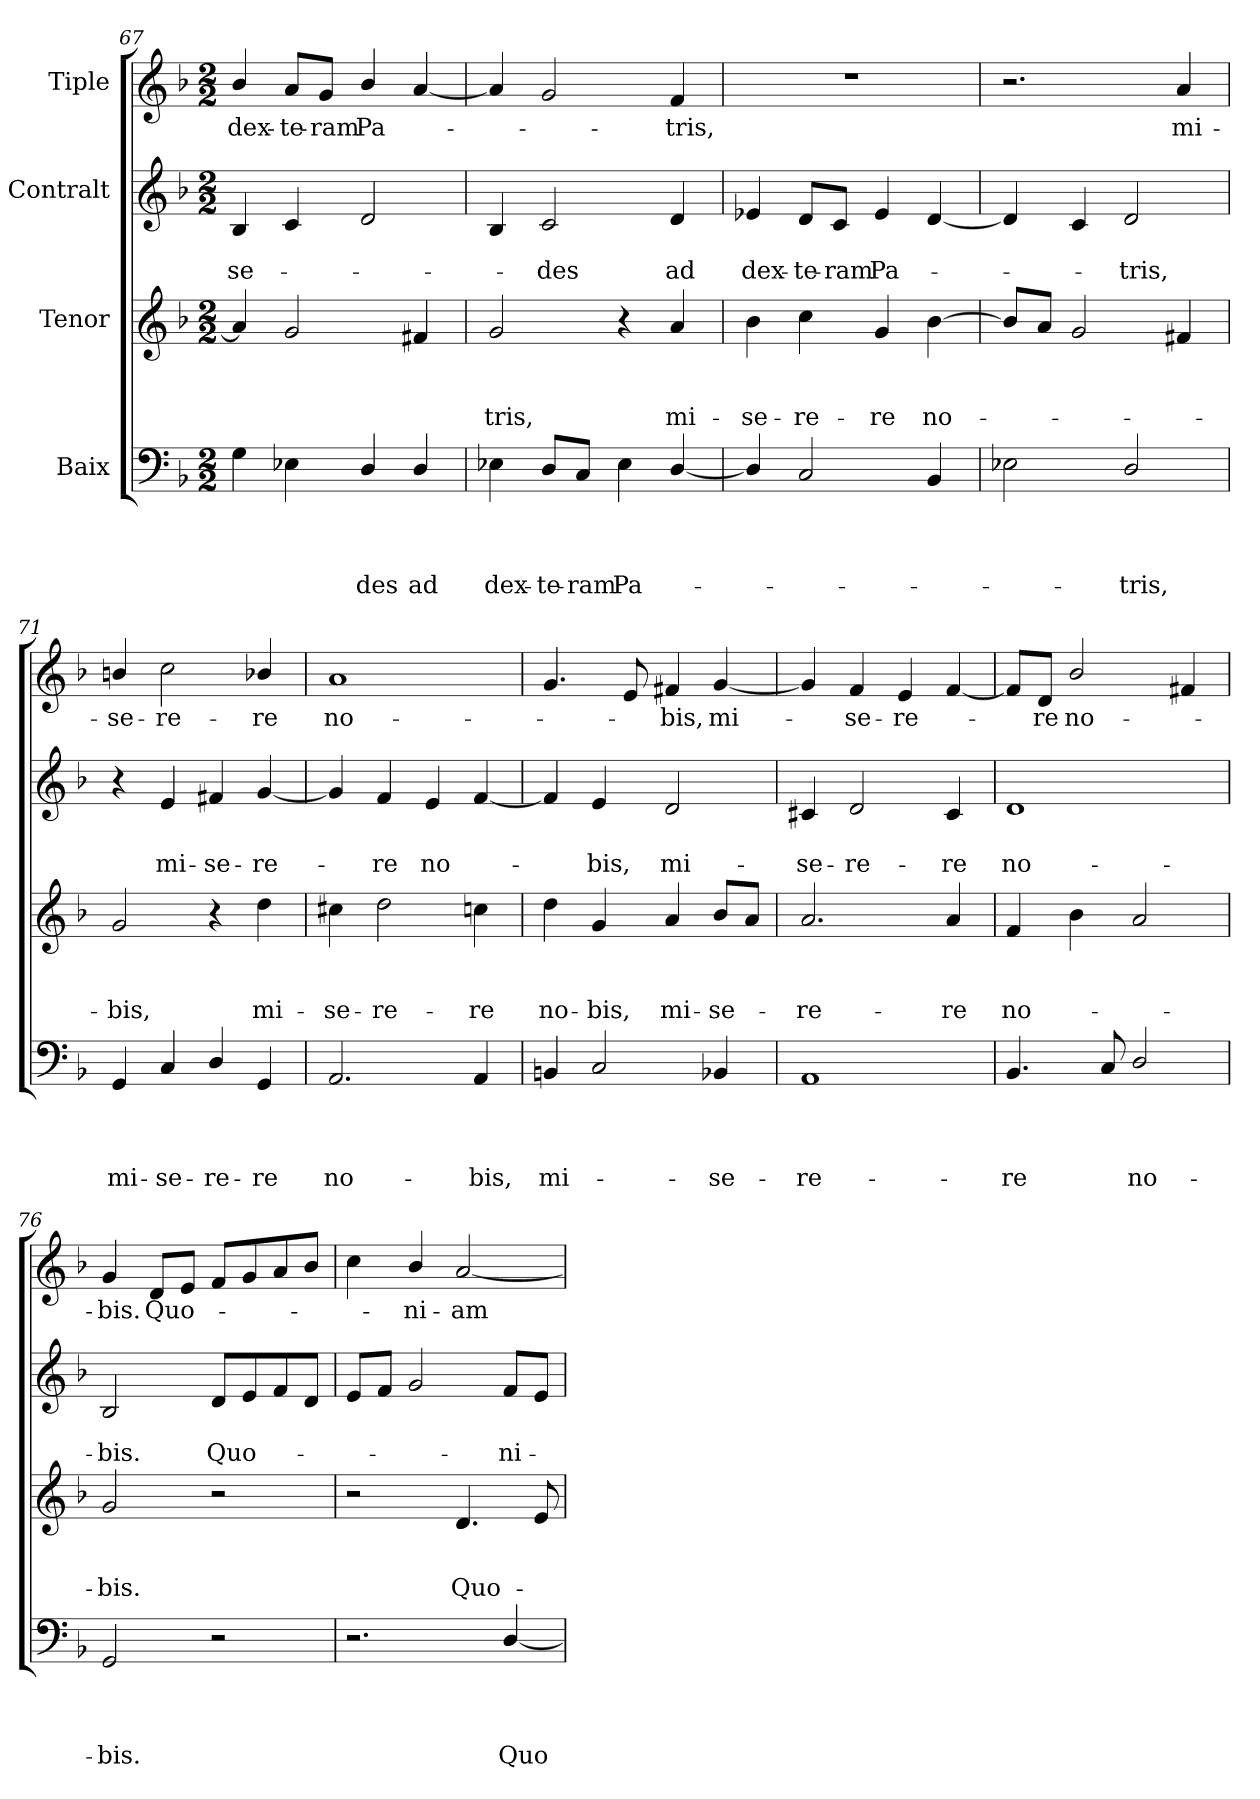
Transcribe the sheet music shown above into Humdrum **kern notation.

**kern	**text	**text	**text	**text	**kern	**text	**text	**text	**kern	**text	**text	**kern	**text
*part4	*part4	*part4	*part4	*part4	*part3	*part3	*part3	*part3	*part2	*part2	*part2	*part1	*part1
*staff4	*staff4	*staff4	*staff4	*staff4	*staff3	*staff3	*staff3	*staff3	*staff2	*staff2	*staff2	*staff1	*staff1
*I"Baix	*	*	*	*	*I"Tenor	*	*	*	*I"Contralt	*	*	*I"Tiple	*
*clefF4	*	*	*	*	*clefG2	*	*	*	*clefG2	*	*	*clefG2	*
*k[b-]	*	*	*	*	*k[b-]	*	*	*	*k[b-]	*	*	*k[b-]	*
*F:	*	*	*	*	*F:	*	*	*	*F:	*	*	*F:	*
*M2/2	*	*	*	*	*M2/2	*	*	*	*M2/2	*	*	*M2/2	*
=67	=67	=67	=67	=67	=67	=67	=67	=67	=67	=67	=67	=67	=67
!	!	!	!	!	!	!	!	!	!	!	!LO:LY:b	!	!LO:LY:b
4G\	.	.	.	.	4a/]	.	.	.	4B-/	.	se-	4b-/	dex-
!	!	!	!	!	!	!	!	!	!	!	!	!	!LO:LY:b
4E-X\	.	.	.	.	2g/	.	.	.	4c/	.	.	8a/L	-te-
!	!	!	!	!	!	!	!	!	!	!	!	!	!LO:LY:b
.	.	.	.	.	.	.	.	.	.	.	.	8g/J	-ram
!	!	!	!	!LO:LY:b	!	!	!	!	!	!	!	!	!LO:LY:b
4D/	.	.	.	-des	.	.	.	.	2d/	.	.	4b-/	Pa-
!	!	!	!	!LO:LY:b	!	!	!	!	!	!	!	!	!
4D/	.	.	.	ad	4f#X/	.	.	.	.	.	.	[<4a/	.
=68	=68	=68	=68	=68	=68	=68	=68	=68	=68	=68	=68	=68	=68
!	!	!	!	!LO:LY:b	!	!	!	!LO:LY:b	!	!	!	!	!
4E-X\	.	.	.	dex-	2g/	.	.	-tris,	4B-/	.	.	4a/]	.
!	!	!	!	!LO:LY:b	!	!	!	!	!	!	!LO:LY:b	!	!
8D/L	.	.	.	-te-	.	.	.	.	2c/	.	-des	2g/	.
!	!	!	!	!LO:LY:b	!	!	!	!	!	!	!	!	!
8C/J	.	.	.	-ram	.	.	.	.	.	.	.	.	.
!	!	!	!	!LO:LY:b	!	!	!	!	!	!	!	!	!
4E-\	.	.	.	Pa-	4r	.	.	.	.	.	.	.	.
!	!	!	!	!	!	!	!	!LO:LY:b	!	!	!LO:LY:b	!	!LO:LY:b
[<4D/	.	.	.	.	4a/	.	.	mi-	4d/	.	ad	4f/	-tris,
!!LO:LB:g=z
=69	=69	=69	=69	=69	=69	=69	=69	=69	=69	=69	=69	=69	=69
!	!	!	!	!	!	!	!	!LO:LY:b	!	!	!LO:LY:b	!	!
4D/]	.	.	.	.	4b-\	.	.	-se-	4e-X/	.	dex-	1r	.
!	!	!	!	!	!	!	!	!LO:LY:b	!	!	!LO:LY:b	!	!
2C/	.	.	.	.	4cc\	.	.	-re-	8d/L	.	-te-	.	.
!	!	!	!	!	!	!	!	!	!	!	!LO:LY:b	!	!
.	.	.	.	.	.	.	.	.	8c/J	.	-ram	.	.
!	!	!	!	!	!	!	!	!LO:LY:b	!	!	!LO:LY:b	!	!
.	.	.	.	.	4g/	.	.	-re	4e-/	.	Pa-	.	.
!	!	!	!	!	!	!	!	!LO:LY:b	!	!	!	!	!
4BB-/	.	.	.	.	[>4b-\	.	.	no-	[<4d/	.	.	.	.
=70	=70	=70	=70	=70	=70	=70	=70	=70	=70	=70	=70	=70	=70
2E-X\	.	.	.	.	8b-/L]	.	.	.	4d/]	.	.	2.r	.
.	.	.	.	.	8a/J	.	.	.	.	.	.	.	.
.	.	.	.	.	2g/	.	.	.	4c/	.	.	.	.
!	!	!	!	!LO:LY:b	!	!	!	!	!	!	!LO:LY:b	!	!
2D/	.	.	.	-tris,	.	.	.	.	2d/	.	-tris,	.	.
!	!	!	!	!	!	!	!	!	!	!	!	!	!LO:LY:b
.	.	.	.	.	4f#X/	.	.	.	.	.	.	4a/	mi-
=71	=71	=71	=71	=71	=71	=71	=71	=71	=71	=71	=71	=71	=71
!	!	!	!	!LO:LY:b	!	!	!	!LO:LY:b	!	!	!	!	!LO:LY:b
4GG/	.	.	.	mi-	2g/	.	.	-bis,	4r	.	.	4bn/	-se-
!	!	!	!	!LO:LY:b	!	!	!	!	!	!	!LO:LY:b	!	!LO:LY:b
4C/	.	.	.	-se-	.	.	.	.	4e/	.	mi-	2cc\	-re-
!	!	!	!	!LO:LY:b	!	!	!	!	!	!	!LO:LY:b	!	!
4D/	.	.	.	-re-	4r	.	.	.	4f#X/	.	-se-	.	.
!	!	!	!	!LO:LY:b	!	!	!	!LO:LY:b	!	!	!LO:LY:b	!	!LO:LY:b
4GG/	.	.	.	-re	4dd\	.	.	mi-	[<4g/	.	-re-	4b-X/	-re
=72	=72	=72	=72	=72	=72	=72	=72	=72	=72	=72	=72	=72	=72
!	!	!	!	!LO:LY:b	!	!	!	!LO:LY:b	!	!	!	!	!LO:LY:b
2.AA/	.	.	.	no-	4cc#X\	.	.	-se-	4g/]	.	.	1a	no-
!	!	!	!	!	!	!	!	!LO:LY:b	!	!	!LO:LY:b	!	!
.	.	.	.	.	2dd\	.	.	-re-	4f/	.	-re	.	.
!	!	!	!	!	!	!	!	!	!	!	!LO:LY:b	!	!
.	.	.	.	.	.	.	.	.	4e/	.	no-	.	.
!	!	!	!	!LO:LY:b	!	!	!	!LO:LY:b	!	!	!	!	!
4AA/	.	.	.	-bis,	4ccn\	.	.	-re	[<4f/	.	.	.	.
=73	=73	=73	=73	=73	=73	=73	=73	=73	=73	=73	=73	=73	=73
!	!	!	!	!LO:LY:b	!	!	!	!LO:LY:b	!	!	!	!	!
4BBn/	.	.	.	mi-	4dd\	.	.	no-	4f/]	.	.	4.g/	.
!	!	!	!	!	!	!	!	!LO:LY:b	!	!	!LO:LY:b	!	!
2C/	.	.	.	.	4g/	.	.	-bis,	4e/	.	-bis,	.	.
.	.	.	.	.	.	.	.	.	.	.	.	8e/	.
!	!	!	!	!	!	!	!	!LO:LY:b	!	!	!LO:LY:b	!	!LO:LY:b
.	.	.	.	.	4a/	.	.	mi-	2d/	.	mi-	4f#X/	-bis,
!	!	!	!	!LO:LY:b	!	!	!	!LO:LY:b	!	!	!	!	!LO:LY:b
4BB-X/	.	.	.	-se-	8b-/L	.	.	-se-	.	.	.	[<4g/	mi-
.	.	.	.	.	8a/J	.	.	.	.	.	.	.	.
=74	=74	=74	=74	=74	=74	=74	=74	=74	=74	=74	=74	=74	=74
!	!	!	!	!LO:LY:b	!	!	!	!LO:LY:b	!	!	!LO:LY:b	!	!
1AA	.	.	.	-re-	2.a/	.	.	-re-	4c#X/	.	-se-	4g/]	.
!	!	!	!	!	!	!	!	!	!	!	!LO:LY:b	!	!LO:LY:b
.	.	.	.	.	.	.	.	.	2d/	.	-re-	4f/	-se-
!	!	!	!	!	!	!	!	!	!	!	!	!	!LO:LY:b
.	.	.	.	.	.	.	.	.	.	.	.	4e/	-re-
!	!	!	!	!	!	!	!	!LO:LY:b	!	!	!LO:LY:b	!	!
.	.	.	.	.	4a/	.	.	-re	4c#/	.	-re	[<4f/	.
!!LO:LB:g=z
=75	=75	=75	=75	=75	=75	=75	=75	=75	=75	=75	=75	=75	=75
!	!	!	!	!LO:LY:b	!	!	!	!LO:LY:b	!	!	!LO:LY:b	!	!
4.BB-/	.	.	.	-re	4f/	.	.	no-	1d	.	no-	8f/L]	.
!	!	!	!	!	!	!	!	!	!	!	!	!	!LO:LY:b
.	.	.	.	.	.	.	.	.	.	.	.	8d/J	-re
!	!	!	!	!	!	!	!	!	!	!	!	!	!LO:LY:b
.	.	.	.	.	4b-\	.	.	.	.	.	.	2b-/	no-
8C/	.	.	.	.	.	.	.	.	.	.	.	.	.
!	!	!	!	!LO:LY:b	!	!	!	!	!	!	!	!	!
2D/	.	.	.	no-	2a/	.	.	.	.	.	.	.	.
.	.	.	.	.	.	.	.	.	.	.	.	4f#X/	.
=76	=76	=76	=76	=76	=76	=76	=76	=76	=76	=76	=76	=76	=76
!	!	!	!	!LO:LY:b	!	!	!	!LO:LY:b	!	!	!LO:LY:b	!	!LO:LY:b
2GG/	.	.	.	-bis.	2g/	.	.	-bis.	2B-/	.	-bis.	4g/	-bis.
!	!	!	!	!	!	!	!	!	!	!	!	!	!LO:LY:b
.	.	.	.	.	.	.	.	.	.	.	.	8d/L	Quo-
.	.	.	.	.	.	.	.	.	.	.	.	8e/J	.
!	!	!	!	!	!	!	!	!	!	!	!LO:LY:b	!	!
2r	.	.	.	.	2r	.	.	.	8d/L	.	Quo-	8f/L	.
.	.	.	.	.	.	.	.	.	8e/	.	.	8g/	.
.	.	.	.	.	.	.	.	.	8f/	.	.	8a/	.
.	.	.	.	.	.	.	.	.	8d/J	.	.	8b-/J	.
=77	=77	=77	=77	=77	=77	=77	=77	=77	=77	=77	=77	=77	=77
2.r	.	.	.	.	2r	.	.	.	8e/L	.	.	4cc\	.
.	.	.	.	.	.	.	.	.	8f/J	.	.	.	.
!	!	!	!	!	!	!	!	!	!	!	!	!	!LO:LY:b
.	.	.	.	.	.	.	.	.	2g/	.	.	4b-/	-ni-
!	!	!	!	!	!	!	!	!LO:LY:b	!	!	!	!	!LO:LY:b
.	.	.	.	.	4.d/	.	.	Quo-	.	.	.	[<2a/	-am
!	!	!	!	!LO:LY:b	!	!	!	!	!	!	!LO:LY:b	!	!
[<4D/	.	.	.	Quo-	.	.	.	.	8f/L	.	-ni-	.	.
.	.	.	.	.	8e/	.	.	.	8e/J	.	.	.	.
=	=	=	=	=	=	=	=	=	=	=	=	=	=
*-	*-	*-	*-	*-	*-	*-	*-	*-	*-	*-	*-	*-	*-
